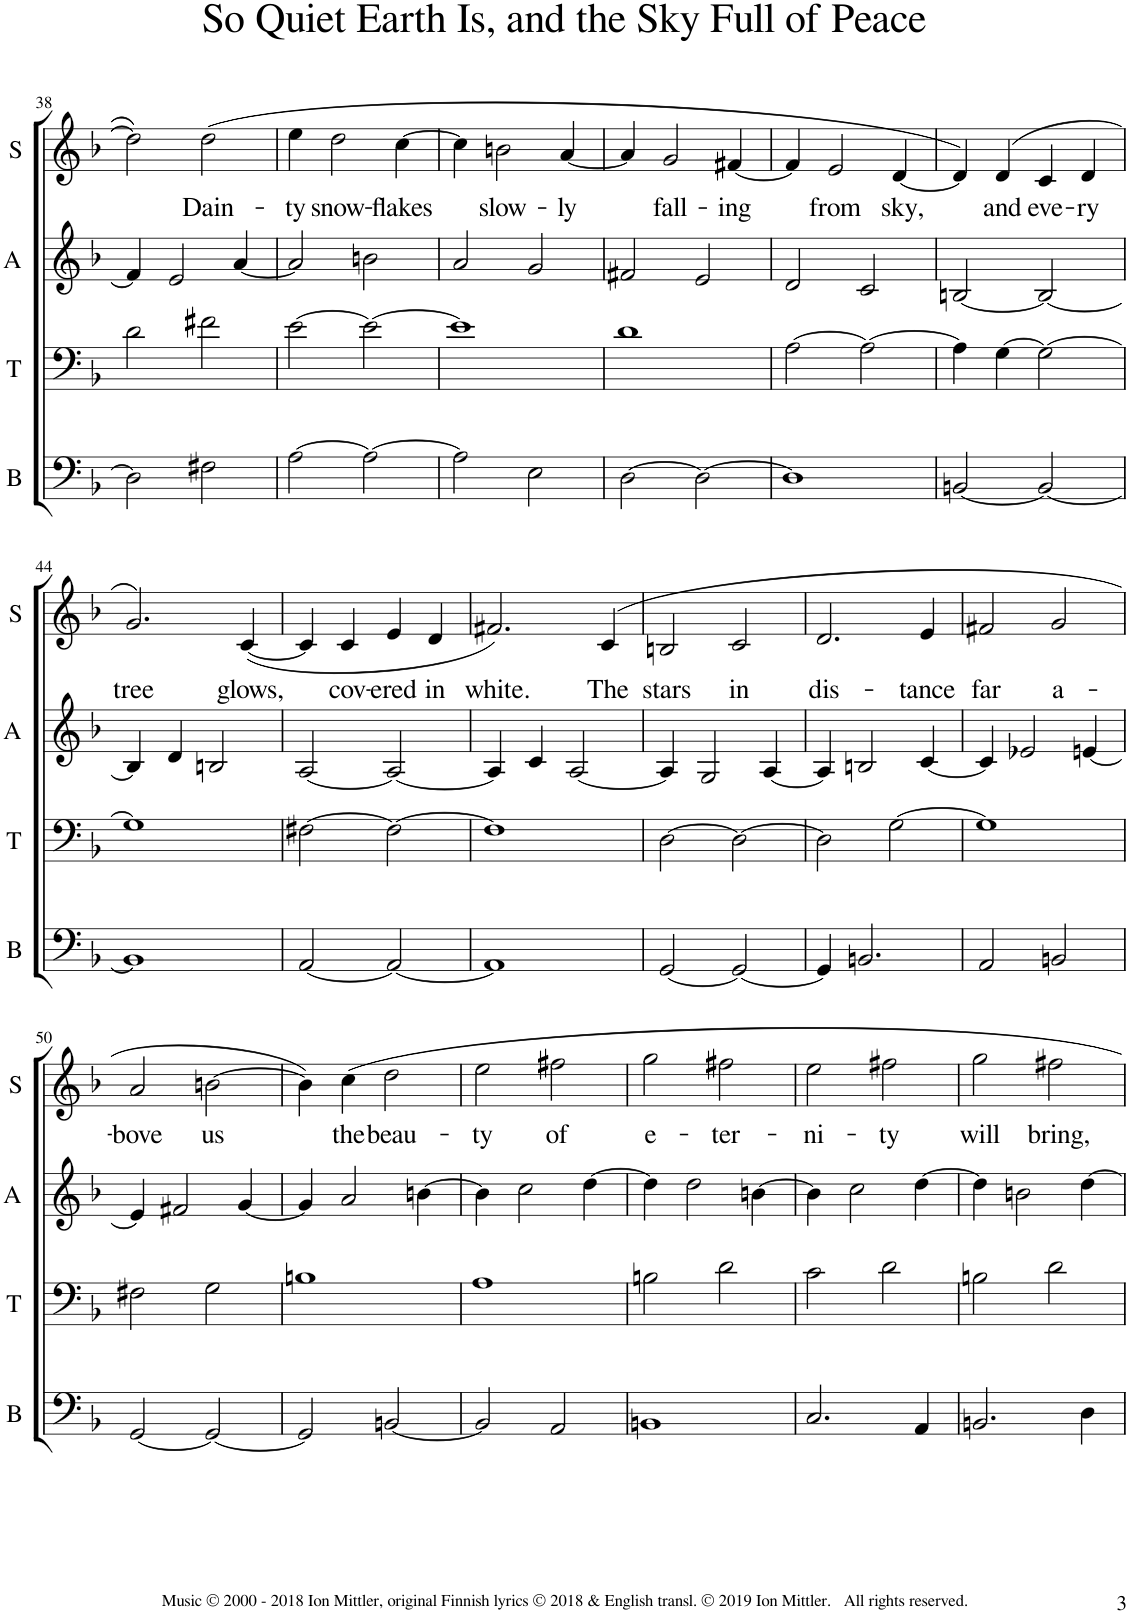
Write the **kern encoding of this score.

**kern	**kern	**kern	**kern	**text
*part4	*part3	*part2	*part1	*part1
*staff4	*staff3	*staff2	*staff1	*staff1
*I"Bass	*I"Tenor	*I"Alto	*I"Soprano	*
*I'B	*I'T	*I'A	*I'S	*
!!LO:PB:g=z
*clefF4	*clefF4	*clefG2	*clefG2	*
*k[b-]	*k[b-]	*k[b-]	*k[b-]	*
*M4/4	*M4/4	*M4/4	*M4/4	*
=38	=38	=38	=38	=38
2D\]	2d\	4f#/]	2dd\]	.
.	.	2e/	.	.
!	!	!	!	!LO:LY:b
2F#X\	2f#X\	.	(2dd\	Dain-
.	.	[4a/	.	.
=39	=39	=39	=39	=39
!	!	!	!	!LO:LY:b
[2A\	[2e\	2a/]	4ee\	-ty
!	!	!	!	!LO:LY:b
.	.	.	2dd\	snow-
2A\_	2e\_	2bn\	.	.
!	!	!	!	!LO:LY:b
.	.	.	[4cc\	-flakes
=40	=40	=40	=40	=40
2A\]	1e]	2a/	4cc\]	.
!	!	!	!	!LO:LY:b
.	.	.	2bn\	slow-
2E\	.	2g/	.	.
!	!	!	!	!LO:LY:b
.	.	.	[4a/	-ly
=41	=41	=41	=41	=41
[2D\	1d	2f#X/	4a/]	.
!	!	!	!	!LO:LY:b
.	.	.	2g/	fall-
2D\_	.	2e/	.	.
!	!	!	!	!LO:LY:b
.	.	.	[4f#X/	-ing
=42	=42	=42	=42	=42
1D]	[2A\	2d/	4f#/]	.
!	!	!	!	!LO:LY:b
.	.	.	2e/	from
.	2A\_	2c/	.	.
!	!	!	!	!LO:LY:b
.	.	.	[4d/	sky,
=43	=43	=43	=43	=43
[2BBn/	4A\]	[2Bn/	4d/])	.
!	!	!	!	!LO:LY:b
.	[4G\	.	(>4d/	and
!	!	!	!	!LO:LY:b
2BB/_	2G\_	2B/_	4c/	eve-
!	!	!	!	!LO:LY:b
.	.	.	4d/	-ry
!!LO:LB:g=z
=44	=44	=44	=44	=44
!	!	!	!	!LO:LY:b
1BB]	1G]	4B/]	2.g/)	tree
.	.	4d/	.	.
.	.	2Bn/	.	.
!	!	!	!	!LO:LY:b
.	.	.	([4c/	glows,
=45	=45	=45	=45	=45
[2AA/	[2F#X\	[2A/	4c/]	.
!	!	!	!	!LO:LY:b
.	.	.	4c/	cov-
!	!	!	!	!LO:LY:b
2AA/_	2F#\_	2A/_	4e/	-ered
!	!	!	!	!LO:LY:b
.	.	.	4d/	in
=46	=46	=46	=46	=46
!	!	!	!	!LO:LY:b
1AA]	1F#]	4A/]	2.f#X/)	white.
.	.	4c/	.	.
.	.	[2A/	.	.
!	!	!	!	!LO:LY:b
.	.	.	(4c/	The
=47	=47	=47	=47	=47
!	!	!	!	!LO:LY:b
[2GG/	[2D\	4A/]	2Bn/	stars
.	.	2G/	.	.
!	!	!	!	!LO:LY:b
2GG/_	2D\_	.	2c/	in
.	.	[4A/	.	.
=48	=48	=48	=48	=48
!	!	!	!	!LO:LY:b
4GG/]	2D\]	4A/]	2.d/	dis-
2.BBn/	.	2Bn/	.	.
.	[2G\	.	.	.
!	!	!	!	!LO:LY:b
.	.	[4c/	4e/	-tance
=49	=49	=49	=49	=49
!	!	!	!	!LO:LY:b
2AA/	1G]	4c/]	2f#X/	far
.	.	2e-X/	.	.
!	!	!	!	!LO:LY:b
2BBn/	.	.	2g/	a-
.	.	[4en/	.	.
!!LO:LB:g=z
=50	=50	=50	=50	=50
!	!	!	!	!LO:LY:b
[2GG/	2F#X\	4e/]	2a/	-bove
.	.	2f#X/	.	.
!	!	!	!	!LO:LY:b
2GG/_	2G\	.	[2bn\	us
.	.	[4g/	.	.
=51	=51	=51	=51	=51
2GG/]	1Bn	4g/]	4b\])	.
!	!	!	!	!LO:LY:b
.	.	2a/	4cc\	the
!	!	!	!	!LO:LY:b
[2BBn/	.	.	2dd\	beau-
.	.	[4bn\	.	.
=52	=52	=52	=52	=52
!	!	!	!	!LO:LY:b
2BB/]	1A	4b\]	2ee\	-ty
.	.	2cc\	.	.
!	!	!	!	!LO:LY:b
2AA/	.	.	2ff#X\	of
.	.	[4dd\	.	.
=53	=53	=53	=53	=53
!	!	!	!	!LO:LY:b
1BBn	2Bn\	4dd\]	2gg\	e-
.	.	2dd\	.	.
!	!	!	!	!LO:LY:b
.	2d\	.	2ff#X\	-ter-
.	.	[4bn\	.	.
=54	=54	=54	=54	=54
!	!	!	!	!LO:LY:b
2.C/	2c\	4b\]	2ee\	-ni-
.	.	2cc\	.	.
!	!	!	!	!LO:LY:b
.	2d\	.	2ff#X\	-ty
4AA/	.	[4dd\	.	.
=55	=55	=55	=55	=55
!	!	!	!	!LO:LY:b
2.BBn/	2Bn\	4dd\]	2gg\	will
.	.	2bn\	.	.
!	!	!	!	!LO:LY:b
.	2d\	.	2ff#X\	bring,
4D\	.	[4dd\	.	.
=	=	=	=	=
*-	*-	*-	*-	*-
